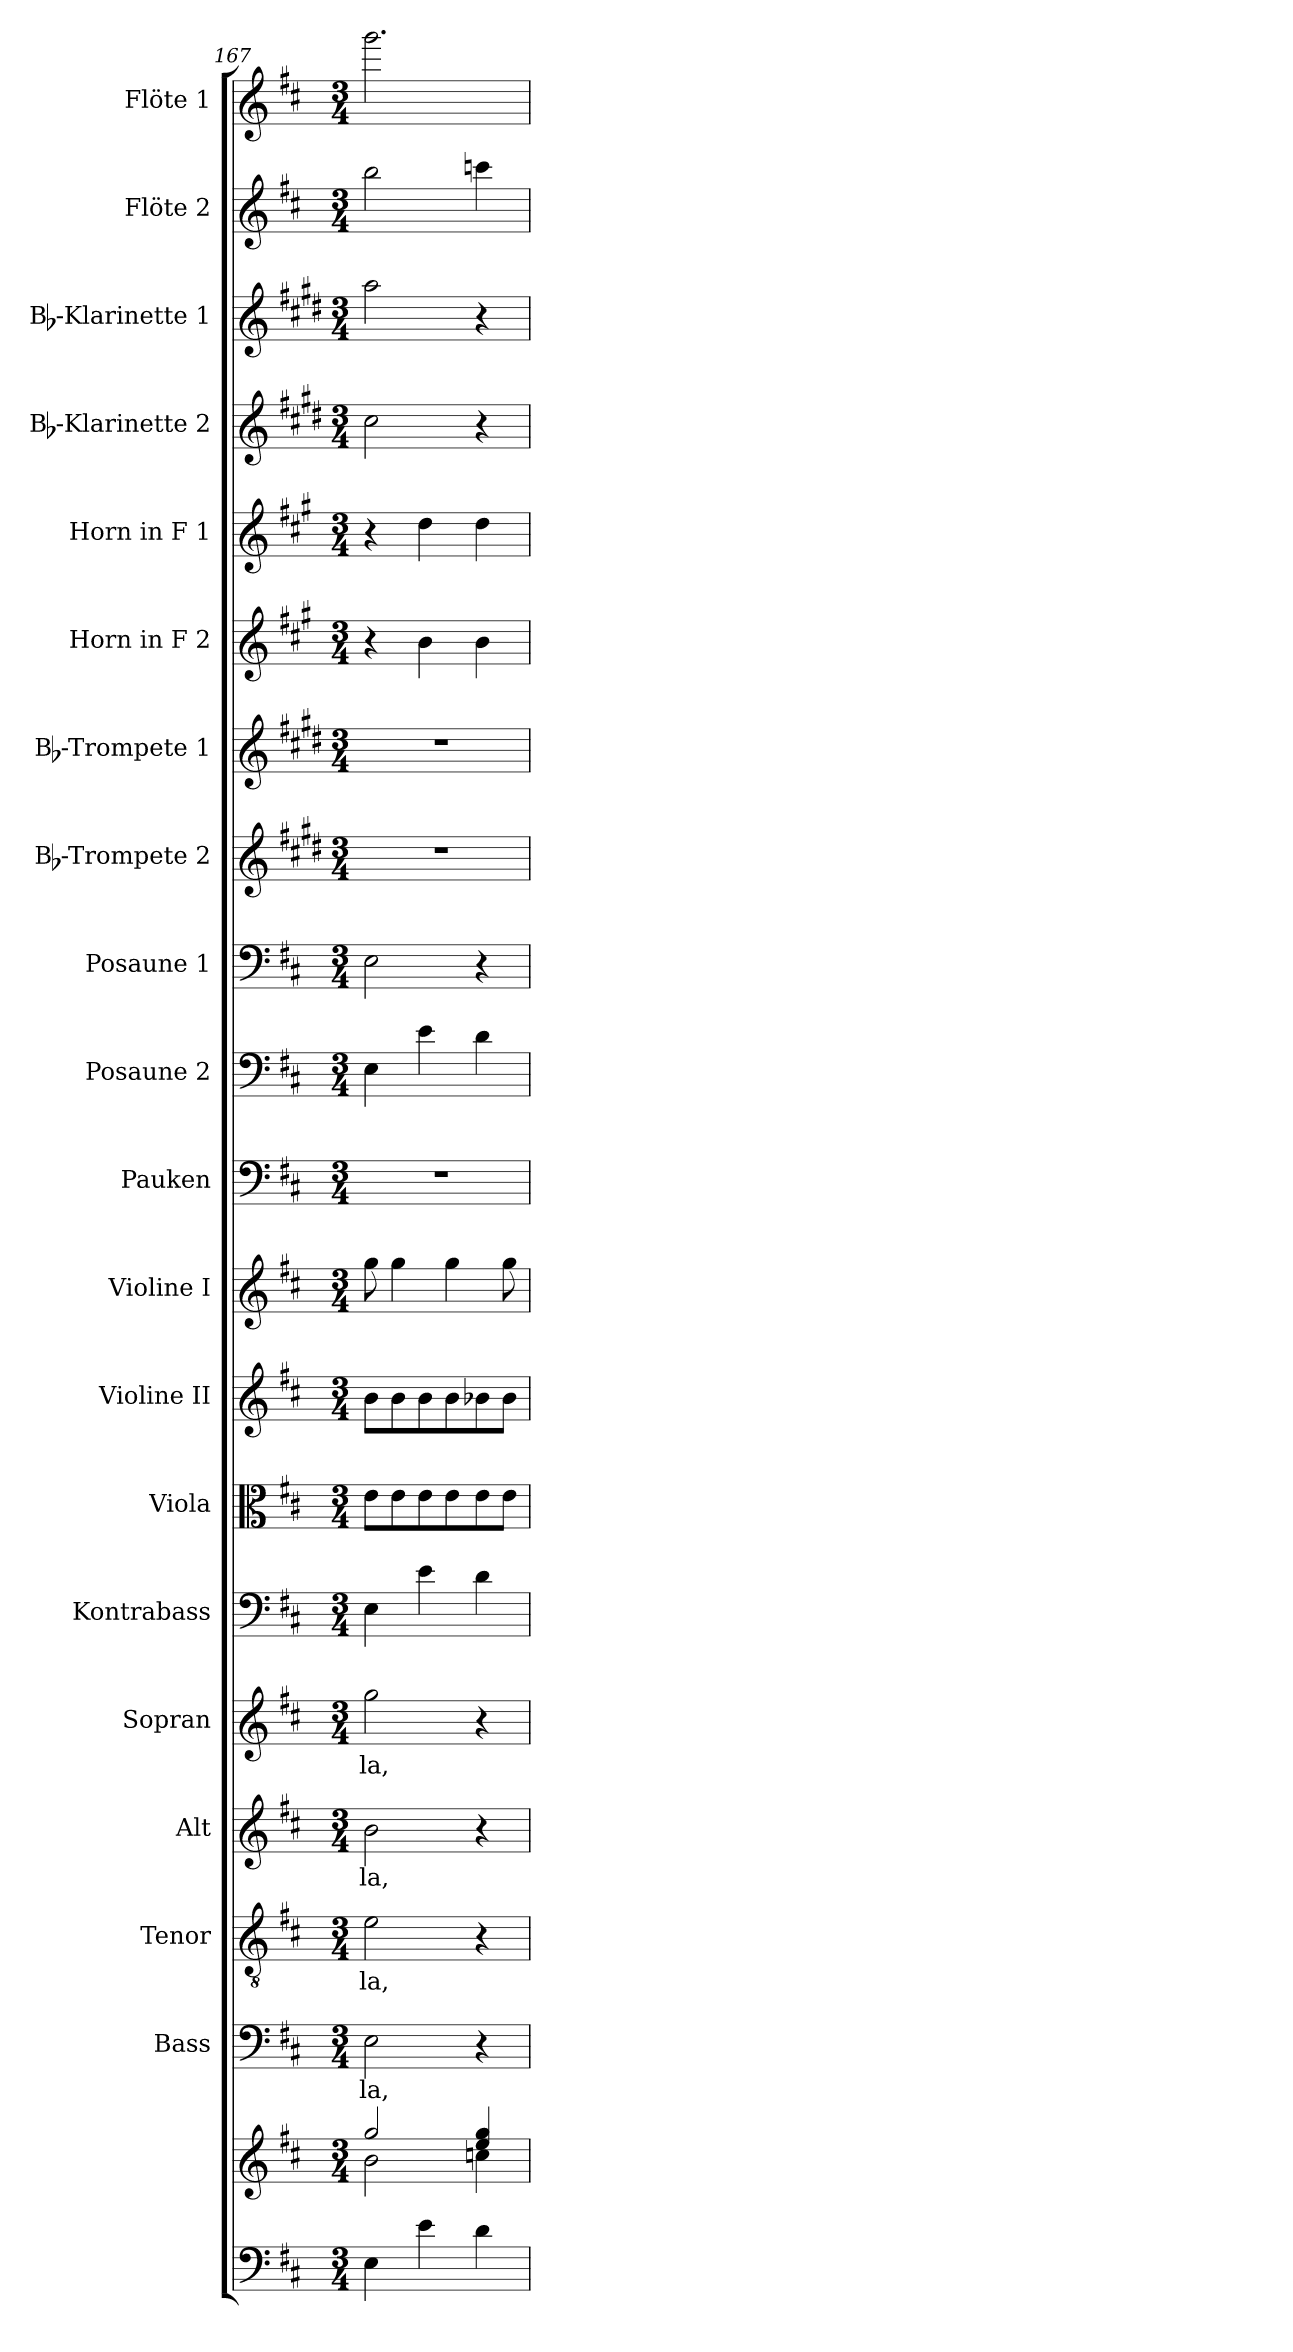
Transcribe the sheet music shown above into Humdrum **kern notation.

**kern	**kern	**kern	**text	**kern	**text	**kern	**text	**kern	**text	**kern	**kern	**kern	**kern	**kern	**kern	**kern	**kern	**kern	**kern	**kern	**kern	**kern	**kern	**kern
*part20	*part20	*part19	*part19	*part18	*part18	*part17	*part17	*part16	*part16	*part15	*part14	*part13	*part12	*part11	*part10	*part9	*part8	*part7	*part6	*part5	*part4	*part3	*part2	*part1
*staff21	*staff20	*staff19	*staff19	*staff18	*staff18	*staff17	*staff17	*staff16	*staff16	*staff15	*staff14	*staff13	*staff12	*staff11	*staff10	*staff9	*staff8	*staff7	*staff6	*staff5	*staff4	*staff3	*staff2	*staff1
*	*	*I"Bass	*	*I"Tenor	*	*I"Alt	*	*I"Sopran	*	*I"Kontrabass	*I"Viola	*I"Violine II	*I"Violine I	*I"Pauken	*I"Posaune 2	*I"Posaune 1	*I"Bb-Trompete 2	*I"Bb-Trompete 1	*I"Horn in F 2	*I"Horn in F 1	*I"Bb-Klarinette 2	*I"Bb-Klarinette 1	*I"Flöte 2	*I"Flöte 1
*	*	*I'B.	*	*I'T.	*	*I'A.	*	*I'S.	*	*I'Kb.	*I'Vla.	*I'Vl. II	*I'Vl. I	*I'Pk.	*I'Pos. 2	*I'Pos. 1	*I'Bb Trp. 2	*I'Bb Trp. 1	*	*	*I'Bb Kl. 2	*I'Bb Kl. 1	*I'Fl. 2	*I'Fl. 1
*clefF4	*clefG2	*clefF4	*	*clefGv2	*	*clefG2	*	*clefG2	*	*clefF4	*clefC3	*clefG2	*clefG2	*clefF4	*clefF4	*clefF4	*clefG2	*clefG2	*clefG2	*clefG2	*clefG2	*clefG2	*clefG2	*clefG2
*	*	*	*	*	*	*	*	*	*	*ITrd7c12	*	*	*	*	*	*	*ITrd1c2	*ITrd1c2	*ITrd4c7	*ITrd4c7	*ITrd1c2	*ITrd1c2	*	*
*k[f#c#]	*k[f#c#]	*k[f#c#]	*	*k[f#c#]	*	*k[f#c#]	*	*k[f#c#]	*	*k[f#c#]	*k[f#c#]	*k[f#c#]	*k[f#c#]	*k[f#c#]	*k[f#c#]	*k[f#c#]	*k[f#c#]	*k[f#c#]	*k[f#c#]	*k[f#c#]	*k[f#c#]	*k[f#c#]	*k[f#c#]	*k[f#c#]
*D:	*D:	*D:	*	*D:	*	*D:	*	*D:	*	*D:	*D:	*D:	*D:	*D:	*D:	*D:	*D:	*D:	*D:	*D:	*D:	*D:	*D:	*D:
*M3/4	*M3/4	*M3/4	*	*M3/4	*	*M3/4	*	*M3/4	*	*M3/4	*M3/4	*M3/4	*M3/4	*M3/4	*M3/4	*M3/4	*M3/4	*M3/4	*M3/4	*M3/4	*M3/4	*M3/4	*M3/4	*M3/4
=167	=167	=167	=167	=167	=167	=167	=167	=167	=167	=167	=167	=167	=167	=167	=167	=167	=167	=167	=167	=167	=167	=167	=167	=167
*	*^	*	*	*	*	*	*	*	*	*	*	*	*	*	*	*	*	*	*	*	*	*	*	*
!	!	!	!	!LO:LY:b	!	!LO:LY:b	!	!LO:LY:b	!	!LO:LY:b	!	!	!	!	!	!	!	!	!	!	!	!	!	!	!
4E\	2gg/	2b\	2E\	-la,	2e\	-la,	2b\	-la,	2gg\	-la,	4EE\	8e\L	8b\L	8gg\	2.r	4E\	2E\	2.r	2.r	4r	4r	2b\	2gg\	2bb\	2.ggg\
.	.	.	.	.	.	.	.	.	.	.	.	8e\	8b\	4gg\	.	.	.	.	.	.	.	.	.	.	.
4e\	.	.	.	.	.	.	.	.	.	.	4E\	8e\	8b\	.	.	4e\	.	.	.	4e\	4g\	.	.	.	.
.	.	.	.	.	.	.	.	.	.	.	.	8e\	8b\	4gg\	.	.	.	.	.	.	.	.	.	.	.
4d\	4ee/ 4gg/	4ccn\	4r	.	4r	.	4r	.	4r	.	4D\	8e\	8b-X\	.	.	4d\	4r	.	.	4e\	4g\	4r	4r	4cccn\	.
.	.	.	.	.	.	.	.	.	.	.	.	8e\J	8b-\J	8gg\	.	.	.	.	.	.	.	.	.	.	.
*	*v	*v	*	*	*	*	*	*	*	*	*	*	*	*	*	*	*	*	*	*	*	*	*	*	*
=	=	=	=	=	=	=	=	=	=	=	=	=	=	=	=	=	=	=	=	=	=	=	=	=
*-	*-	*-	*-	*-	*-	*-	*-	*-	*-	*-	*-	*-	*-	*-	*-	*-	*-	*-	*-	*-	*-	*-	*-	*-
